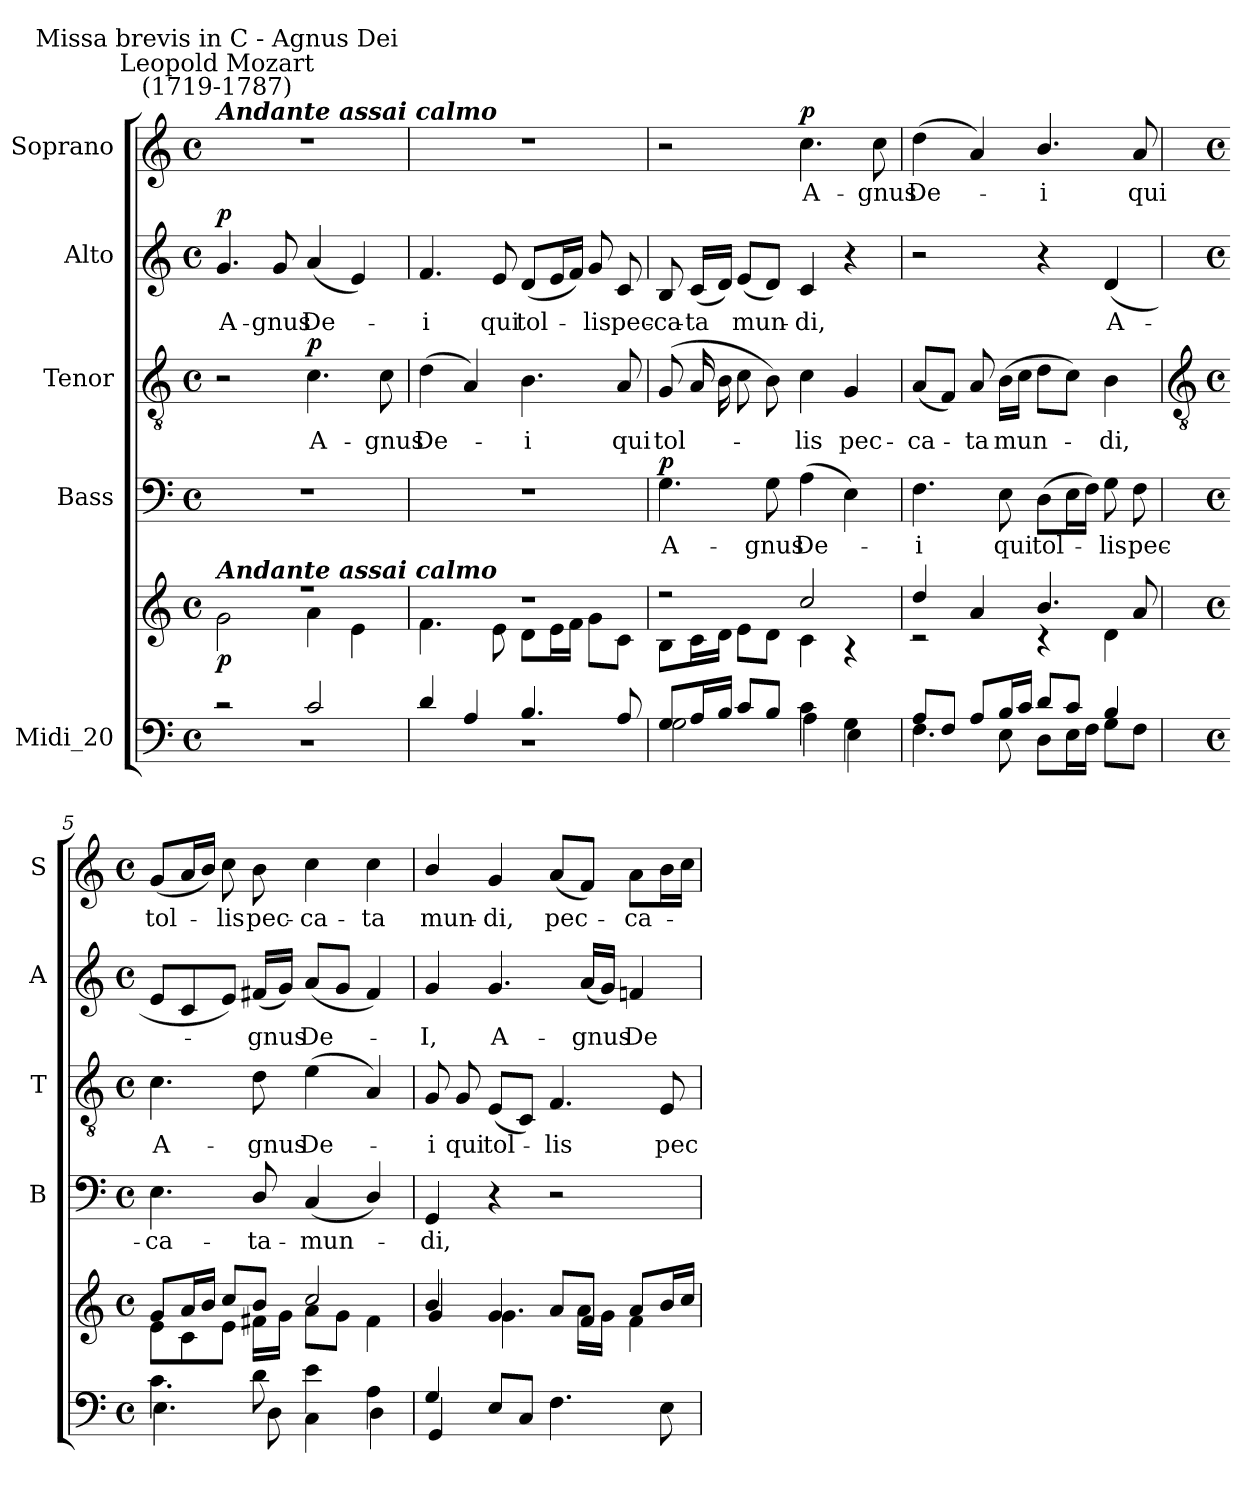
**kern	**kern	**dynam	**kern	**text	**dynam	**kern	**text	**dynam	**kern	**text	**dynam	**kern	**text	**dynam
*part5	*part5	*part5	*part4	*part4	*part4	*part3	*part3	*part3	*part2	*part2	*part2	*part1	*part1	*part1
*staff6	*staff5	*staff5/6	*staff4	*staff4	*staff4	*staff3	*staff3	*staff3	*staff2	*staff2	*staff2	*staff1	*staff1	*staff1
*I"Midi_20	*	*	*I"Bass	*	*	*I"Tenor	*	*	*I"Alto	*	*	*I"Soprano	*	*
*	*	*	*I'B	*	*	*I'T	*	*	*I'A	*	*	*I'S	*	*
*clefF4	*clefG2	*	*clefF4	*	*	*clefGv2	*	*	*clefG2	*	*	*clefG2	*	*
*k[]	*k[]	*	*k[]	*	*	*k[]	*	*	*k[]	*	*	*k[]	*	*
*C:	*C:	*	*C:	*	*	*C:	*	*	*C:	*	*	*C:	*	*
*M4/4	*M4/4	*	*M4/4	*	*	*M4/4	*	*	*M4/4	*	*	*M4/4	*	*
*met(c)	*met(c)	*	*met(c)	*	*	*met(c)	*	*	*met(c)	*	*	*met(c)	*	*
=1	=1	=1	=1	=1	=1	=1	=1	=1	=1	=1	=1	=1	=1	=1
*^	*^	*	*	*	*	*	*	*	*	*	*	*	*	*
!	!	!	!	!	!	!	!	!	!	!	!	!	!	!LO:TX:a:Bi:t=Andante assai calmo	!	!
!	!	!	!	!	!	!	!	!	!	!	!	!	!	!LO:TX:a:cj:t=Leopold Mozart\n(1719-1787)	!	!
!	!	!	!	!	!	!	!	!	!	!	!	!	!	!LO:TX:a:cj:t=Missa brevis in C - Agnus Dei	!	!
!	!	!LO:TX:a:Bi:t=Andante assai calmo	!	!	!	!	!	!	!	!	!	!	!	!	!	!
!	!	!	!	!LO:DY:b	!	!	!	!	!	!	!	!LO:LY:b	!LO:DY:b	!	!	!
2r	1r	1r	2g\	p	1r	.	.	2r	.	.	4.g	A-	p	1r	.	.
!	!	!	!	!	!	!	!	!	!	!	!	!LO:LY:b	!	!	!	!
.	.	.	.	.	.	.	.	.	.	.	8g	-gnus	.	.	.	.
!	!	!	!	!	!	!	!	!	!LO:LY:b	!LO:DY:b	!	!LO:LY:b	!	!	!	!
2c/	.	.	4a\	.	.	.	.	4.c	A-	p	(<4a	De-	.	.	.	.
.	.	.	4e\	.	.	.	.	.	.	.	4e)	.	.	.	.	.
!	!	!	!	!	!	!	!	!	!LO:LY:b	!	!	!	!	!	!	!
.	.	.	.	.	.	.	.	8c	-gnus	.	.	.	.	.	.	.
=2	=2	=2	=2	=2	=2	=2	=2	=2	=2	=2	=2	=2	=2	=2	=2	=2
!	!	!	!	!	!	!	!	!	!LO:LY:b	!	!	!LO:LY:b	!	!	!	!
4d/	1r	1r	4.f\	.	1r	.	.	(<4d	De-	.	4.f	i	.	1r	.	.
4A/	.	.	.	.	.	.	.	4A)	.	.	.	.	.	.	.	.
!	!	!	!	!	!	!	!	!	!	!	!	!LO:LY:b	!	!	!	!
.	.	.	8e\	.	.	.	.	.	.	.	8e	qui	.	.	.	.
!	!	!	!	!	!	!	!	!	!LO:LY:b	!	!	!LO:LY:b	!	!	!	!
4.B/	.	.	8d\L	.	.	.	.	4.B	i	.	(<8dL	tol-	.	.	.	.
.	.	.	16e\L	.	.	.	.	.	.	.	16eL	.	.	.	.	.
.	.	.	16f\JJ	.	.	.	.	.	.	.	16fJJ)	.	.	.	.	.
!	!	!	!	!	!	!	!	!	!	!	!	!LO:LY:b	!	!	!	!
.	.	.	8g\L	.	.	.	.	.	.	.	8g	lis	.	.	.	.
!	!	!	!	!	!	!	!	!	!LO:LY:b	!	!	!LO:LY:b	!	!	!	!
8A/	.	.	8c\J	.	.	.	.	8A	qui	.	8c	pec-	.	.	.	.
=3	=3	=3	=3	=3	=3	=3	=3	=3	=3	=3	=3	=3	=3	=3	=3	=3
!	!	!	!	!	!	!LO:LY:b	!LO:DY:b	!	!LO:LY:b	!	!	!LO:LY:b	!	!	!	!
8G/L	2G\	2r	8B\L	.	4.G	A-	p	(<8GL	tol-	.	8B	-ca-	.	2r	.	.
!	!	!	!	!	!	!	!	!	!	!	!	!LO:LY:b	!	!	!	!
16A/L	.	.	16c\L	.	.	.	.	16AL	.	.	(<16cLL	-ta	.	.	.	.
16B/JJ	.	.	16d\JJ	.	.	.	.	16B	.	.	16dJJ)	.	.	.	.	.
!	!	!	!	!	!	!	!	!	!	!	!	!LO:LY:b	!	!	!	!
8c/L	.	.	8e\L	.	.	.	.	8c	.	.	(<8eL	mun-	.	.	.	.
!	!	!	!	!	!	!LO:LY:b	!	!	!	!	!	!	!	!	!	!
8B/J	.	.	8d\J	.	8G	-gnus	.	8BJ)	.	.	8dJ)	.	.	.	.	.
!	!	!	!	!	!	!LO:LY:b	!	!	!LO:LY:b	!	!	!LO:LY:b	!	!	!LO:LY:b	!LO:DY:b
4c\	4A\	2cc/	4c\	.	(>4A	De-	.	4c	lis	.	4c	di,	.	4.cc	A-	p
!	!	!	!	!	!	!	!	!	!LO:LY:b	!	!	!	!	!	!	!
4G\	4E\	.	4r	.	4E)	.	.	4G	pec-	.	4r	.	.	.	.	.
!	!	!	!	!	!	!	!	!	!	!	!	!	!	!	!LO:LY:b	!
.	.	.	.	.	.	.	.	.	.	.	.	.	.	8cc	-gnus	.
=4	=4	=4	=4	=4	=4	=4	=4	=4	=4	=4	=4	=4	=4	=4	=4	=4
!	!	!	!	!	!	!LO:LY:b	!	!	!LO:LY:b	!	!	!	!	!	!LO:LY:b	!
8A/L	4.F\	4dd/	2r	.	4.F	i	.	(<8AL	-ca-	.	2r	.	.	(<4dd	De-	.
8F/J	.	.	.	.	.	.	.	8FJ)	.	.	.	.	.	.	.	.
!	!	!	!	!	!	!	!	!	!LO:LY:b	!	!	!	!	!	!	!
8A/L	.	4a/	.	.	.	.	.	8A	ta	.	.	.	.	4a)	.	.
!	!	!	!	!	!	!LO:LY:b	!	!	!LO:LY:b	!	!	!	!	!	!	!
16B/L	8E\	.	.	.	8E	qui	.	(>16BLL	mun-	.	.	.	.	.	.	.
16c/JJ	.	.	.	.	.	.	.	16cJJ	.	.	.	.	.	.	.	.
!	!	!	!	!	!	!LO:LY:b	!	!	!	!	!	!	!	!	!LO:LY:b	!
8d/L	8D\L	4.b/	4r	.	(>8DL	tol-	.	8dL	.	.	4r	.	.	4.b/	i	.
8c/J	16E\L	.	.	.	16EL	.	.	8cJ)	.	.	.	.	.	.	.	.
.	16F\JJ	.	.	.	16FJJ)	.	.	.	.	.	.	.	.	.	.	.
!	!	!	!	!	!	!LO:LY:b	!	!	!LO:LY:b	!	!	!LO:LY:b	!	!	!	!
4B/	8G\L	.	4d\	.	8G	lis	.	4B	di,	.	(<4d	A-	.	.	.	.
!	!	!	!	!	!	!LO:LY:b	!	!	!	!	!	!	!	!	!LO:LY:b	!
.	8F\J	8a/	.	.	8F	pec-	.	.	.	.	.	.	.	8a	qui	.
!!LO:LB:g=z
=5	=5	=5	=5	=5	=5	=5	=5	=5	=5	=5	=5	=5	=5	=5	=5	=5
*	*	*	*	*	*	*	*	*clefGv2	*	*	*	*	*	*	*	*
*M4/4	*	*M4/4	*	*	*M4/4	*	*	*M4/4	*	*	*M4/4	*	*	*M4/4	*	*
*met(c)	*	*met(c)	*	*	*met(c)	*	*	*met(c)	*	*	*met(c)	*	*	*met(c)	*	*
!	!	!	!	!	!	!LO:LY:b	!	!	!LO:LY:b	!	!	!	!	!	!LO:LY:b	!
4.c\	4.E\	8g/L	8e\L	.	4.E	-ca-	.	4.c	A-	.	8eL	.	.	(<8gL	tol-	.
.	.	16a/L	8c\	.	.	.	.	.	.	.	8c	.	.	16aL	.	.
.	.	16b/JJ	.	.	.	.	.	.	.	.	.	.	.	16bJJ)	.	.
!	!	!	!	!	!	!	!	!	!	!	!	!	!	!	!LO:LY:b	!
.	.	8cc/L	8e\J	.	.	.	.	.	.	.	8eJ)	.	.	8cc	lis	.
!	!	!	!	!	!	!LO:LY:b	!	!	!LO:LY:b	!	!	!LO:LY:b	!	!	!LO:LY:b	!
8d\	8D\	8b/J	16f#X\LL	.	8D/	-ta-	.	8d	-gnus	.	(<16f#XLL	gnus	.	8b	pec-	.
.	.	.	16g\JJ	.	.	.	.	.	.	.	16gJJ)	.	.	.	.	.
!	!	!	!	!	!	!LO:LY:b	!	!	!LO:LY:b	!	!	!LO:LY:b	!	!	!LO:LY:b	!
4e\	4C\	2cc/	8a\L	.	(<4C	-mun-	.	(<4e	De-	.	(<8aL	De-	.	4cc	-ca-	.
.	.	.	8g\J	.	.	.	.	.	.	.	8gJ	.	.	.	.	.
!	!	!	!	!	!	!	!	!	!	!	!	!	!	!	!LO:LY:b	!
4A\	4D\	.	4f#\	.	4D/)	.	.	4A)	.	.	4f#)	.	.	4cc	-ta	.
=6	=6	=6	=6	=6	=6	=6	=6	=6	=6	=6	=6	=6	=6	=6	=6	=6
!	!	!	!	!	!	!LO:LY:b	!	!	!LO:LY:b	!	!	!LO:LY:b	!	!	!LO:LY:b	!
4G/	4GG/	4b/	4g/	.	4GG	di,	.	8G	i	.	4g	I,	.	4b/	mun-	.
!	!	!	!	!	!	!	!	!	!LO:LY:b	!	!	!	!	!	!	!
.	.	.	.	.	.	.	.	8G	qui	.	.	.	.	.	.	.
!	!	!	!	!	!	!	!	!	!LO:LY:b	!	!	!LO:LY:b	!	!	!LO:LY:b	!
8E/L	4ryy	4g/	4.g\	.	4r	.	.	(<8EL	tol-	.	4.g	A-	.	4g	-di,	.
8C/J	.	.	.	.	.	.	.	8CJ)	.	.	.	.	.	.	.	.
!	!	!	!	!	!	!	!	!	!LO:LY:b	!	!	!	!	!	!LO:LY:b	!
4.F\	2ryy	8a/L	.	.	2r	.	.	4.F	lis	.	.	.	.	(<8aL	pec-	.
!	!	!	!	!	!	!	!	!	!	!	!	!LO:LY:b	!	!	!	!
.	.	8f/J	16a\LL	.	.	.	.	.	.	.	(<16aLL	-gnus	.	8fJ)	.	.
.	.	.	16g\JJ	.	.	.	.	.	.	.	16gJJ)	.	.	.	.	.
!	!	!	!	!	!	!	!	!	!	!	!	!LO:LY:b	!	!	!LO:LY:b	!
.	.	8a/L	4f\	.	.	.	.	.	.	.	4fn	De-	.	8aL	ca-	.
!	!	!	!	!	!	!	!	!	!LO:LY:b	!	!	!	!	!	!	!
8E\	.	16b/L	.	.	.	.	.	8E	pec-	.	.	.	.	16bL	.	.
.	.	16cc/JJ	.	.	.	.	.	.	.	.	.	.	.	16ccJJ	.	.
*v	*v	*	*	*	*	*	*	*	*	*	*	*	*	*	*	*
*	*v	*v	*	*	*	*	*	*	*	*	*	*	*	*	*
=	=	=	=	=	=	=	=	=	=	=	=	=	=	=
*-	*-	*-	*-	*-	*-	*-	*-	*-	*-	*-	*-	*-	*-	*-
